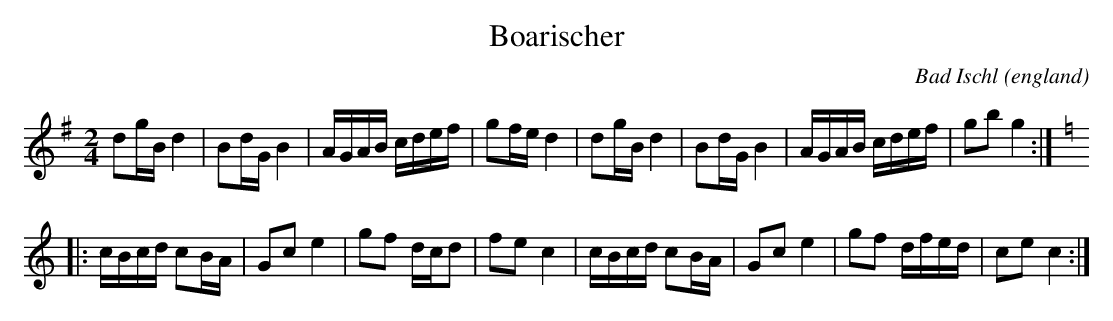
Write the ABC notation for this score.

X:1
T:Boarischer
O:england
C:Bad Ischl
M:2/4
L:1/16
K:G
d2gBd4|B2dGB4|AGAB cdef|g2fed4|d2gBd4|\
B2dGB4|AGAB cdef|g2b2g4:|
K:C
|:cBcd c2BA|G2c2e4|g2f2 dcd2|f2e2c4|\
cBcd c2BA|G2c2e4|g2f2 dfed|c2e2c4:|
